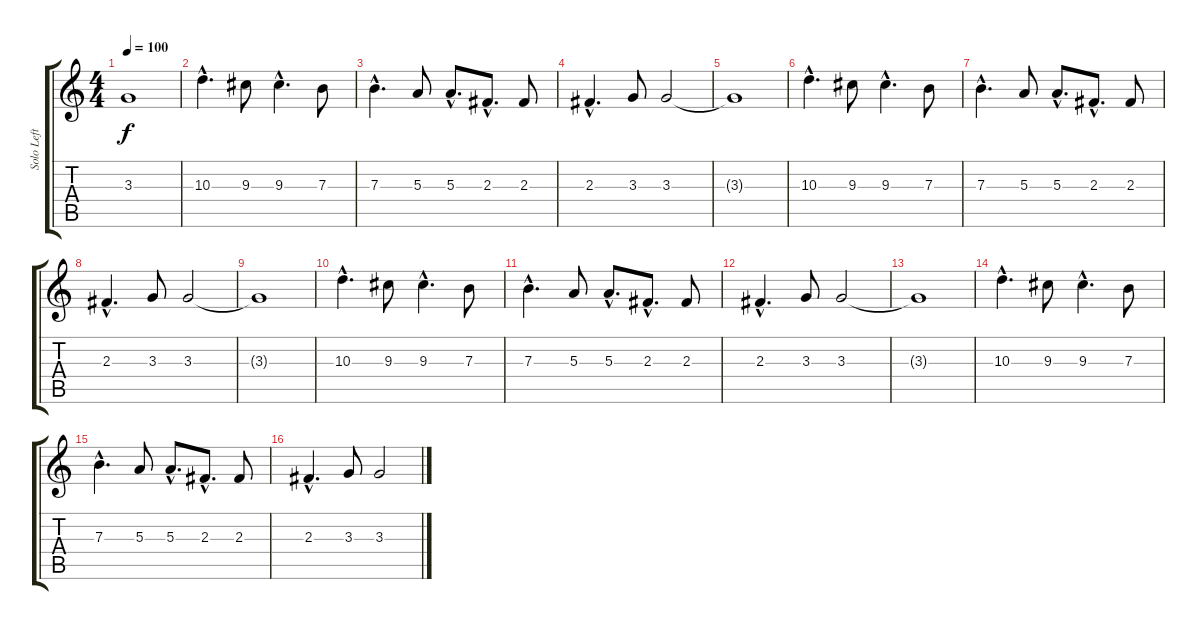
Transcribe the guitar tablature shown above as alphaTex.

\track ("Solo Left" "Solo Left") {instrument overdrivenguitar}
\staff {score tabs}
\tuning (Db4 Ab3 E3 B2 Gb2 B1) {hide}
\ts (4 4)
\tempo 100
\clef g2
\ks c
3.3{t}.1{dy f} |
10.3{hac}.4{d} 9.3.8 9.3{hac}.4{d} 7.3.8 |
7.3{hac}.4{d} 5.3.8 5.3{hac}.8{d} 2.3{hac}.8{d} 2.3.8 |
2.3{hac}.4{d} 3.3.8 3.3.2 |
3.3{t}.1 |
10.3{hac}.4{d} 9.3.8 9.3{hac}.4{d} 7.3.8 |
7.3{hac}.4{d} 5.3.8 5.3{hac}.8{d} 2.3{hac}.8{d} 2.3.8 |
2.3{hac}.4{d} 3.3.8 3.3.2 |
3.3{t}.1 |
10.3{hac}.4{d} 9.3.8 9.3{hac}.4{d} 7.3.8 |
7.3{hac}.4{d} 5.3.8 5.3{hac}.8{d} 2.3{hac}.8{d} 2.3.8 |
2.3{hac}.4{d} 3.3.8 3.3.2 |
3.3{t}.1 |
10.3{hac}.4{d} 9.3.8 9.3{hac}.4{d} 7.3.8 |
7.3{hac}.4{d} 5.3.8 5.3{hac}.8{d} 2.3{hac}.8{d} 2.3.8 |
2.3{hac}.4{d} 3.3.8 3.3.2
